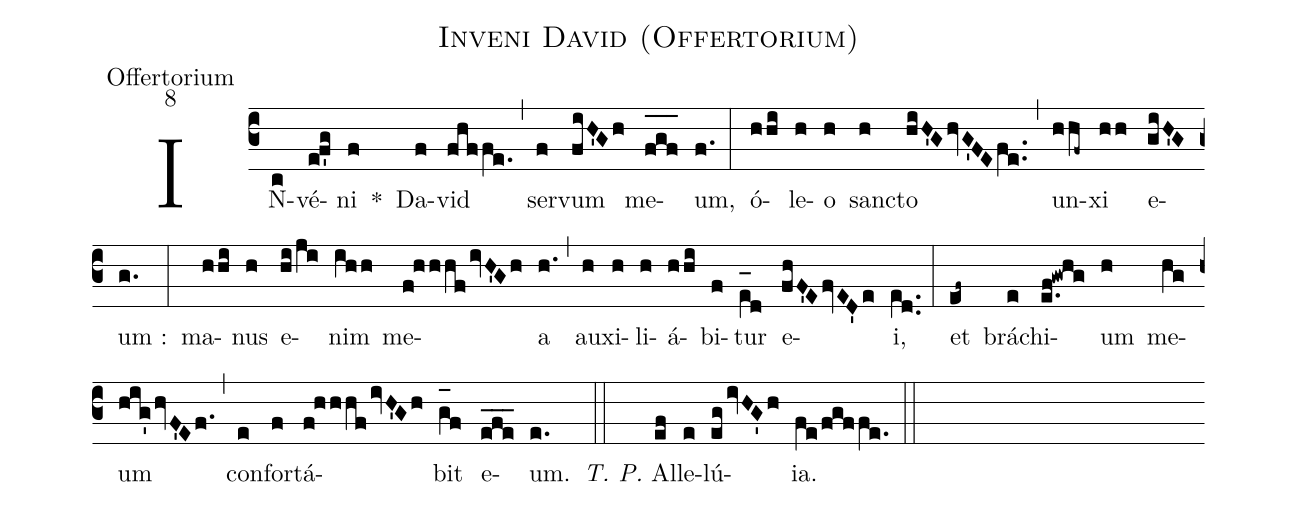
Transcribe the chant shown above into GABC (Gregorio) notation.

name:Inveni David (Offertorium);
office-part:Offertorium;
mode:8;
%%
(c3) IN(c)vé(ef'g)ni(f) *() Da(f)vid(fhffe.) (,) ser(f)vum(fiH'Gh) me(f_[oh:h]g_[oh:h]f_[oh:h])um,(f.) (:) ó(hhi)le(h)o(h) san(h)cto(hiH'GhvG'FEfe..) (,) un(hhf~)xi(hh) e(giH'G)um :(g.) (:) ma(hhi)nus(h) e(hi/ji)nim(ihh) me(f!hhhfivH'Gh)a(h.) (,) au(h)xi(h)li(h)á(hhi)bi(f)tur(e_[oh:h][ll:1]d) e(fhF'EfvED'e)i,(e[ll:1]d..) (:) et(ef~) brá(e)chi(e.f!gwhg)um(h) me(hg)um(hig'hvF'Ef.) (,) con(e)for(f)tá(f!hhhfivH'Gh)bit(g_[oh:h]f) e(efe___)um.(e.) (::) <nlba><i>T. P.</i> Al(ef)le(e)lú(egivHG'h){ia}.</nlba>(fe/fgffe.) (::)
